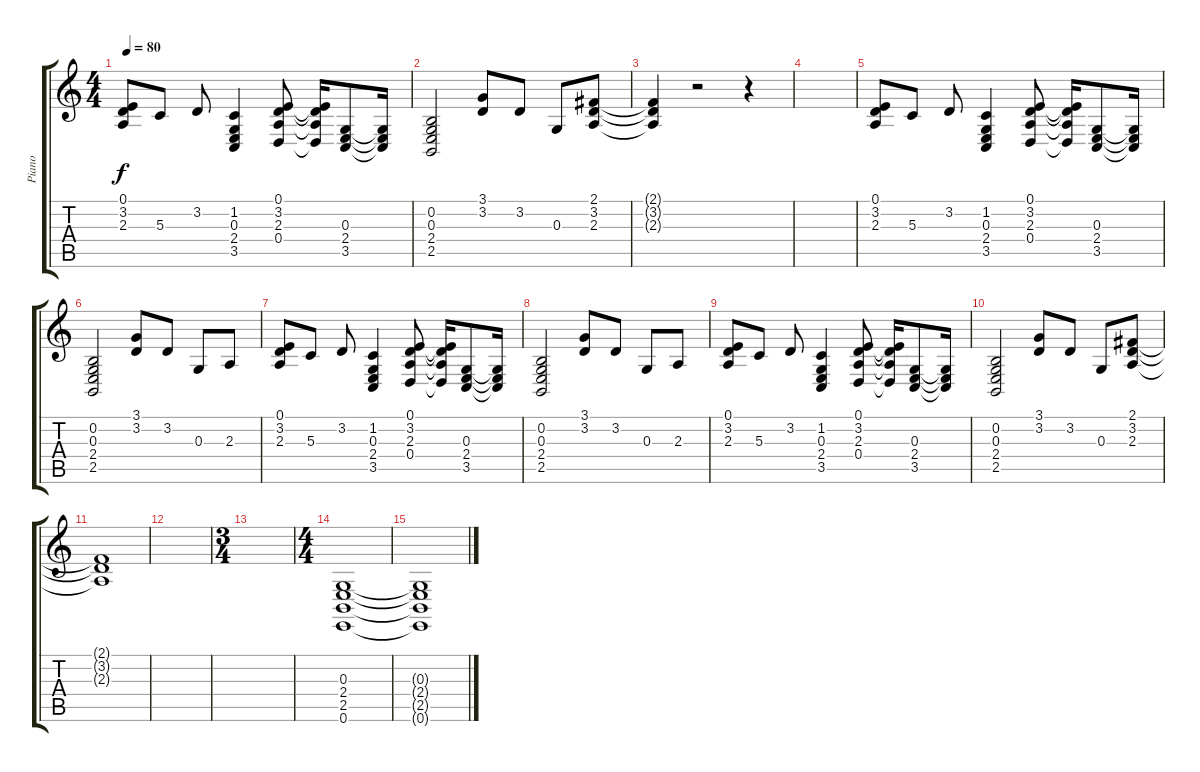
\track ("Piano" "Piano") {instrument acousticgrandpiano}
\staff {score tabs}
\tuning (E4 B3 G3 D3 A2 E2) {hide}
\ts (4 4)
\tempo 80
\clef g2
\ks c
(0.1 3.2 2.3).8{dy f} 5.3.8 3.2.8 (1.2 0.3 2.4 3.5).4 (0.1 3.2 2.3 0.4).8 (0.1{t} 3.2{t} 2.3{t} 0.4{t}).16 (0.3 2.4 3.5).8 (0.3{t} 2.4{t} 3.5{t}).16 |
(0.2 0.3 2.4 2.5).2 (3.1 3.2).8 3.2.8 0.3.8 (2.1 3.2 2.3).8 |
(2.1{t} 3.2{t} 2.3{t}).4 r.2 r.4 |
|
(0.1 3.2 2.3).8 5.3.8 3.2.8 (1.2 0.3 2.4 3.5).4 (0.1 3.2 2.3 0.4).8 (0.1{t} 3.2{t} 2.3{t} 0.4{t}).16 (0.3 2.4 3.5).8 (0.3{t} 2.4{t} 3.5{t}).16 |
(0.2 0.3 2.4 2.5).2 (3.1 3.2).8 3.2.8 0.3.8 2.3.8 |
(0.1 3.2 2.3).8 5.3.8 3.2.8 (1.2 0.3 2.4 3.5).4 (0.1 3.2 2.3 0.4).8 (0.1{t} 3.2{t} 2.3{t} 0.4{t}).16 (0.3 2.4 3.5).8 (0.3{t} 2.4{t} 3.5{t}).16 |
(0.2 0.3 2.4 2.5).2 (3.1 3.2).8 3.2.8 0.3.8 2.3.8 |
(0.1 3.2 2.3).8 5.3.8 3.2.8 (1.2 0.3 2.4 3.5).4 (0.1 3.2 2.3 0.4).8 (0.1{t} 3.2{t} 2.3{t} 0.4{t}).16 (0.3 2.4 3.5).8 (0.3{t} 2.4{t} 3.5{t}).16 |
(0.2 0.3 2.4 2.5).2 (3.1 3.2).8 3.2.8 0.3.8 (2.1 3.2 2.3).8 |
(2.1{t} 3.2{t} 2.3{t}).1 |
|
\ts (3 4)
|
\ts (4 4)
(0.3 2.4 2.5 0.6).1 |
(0.3{t} 2.4{t} 2.5{t} 0.6{t}).1
